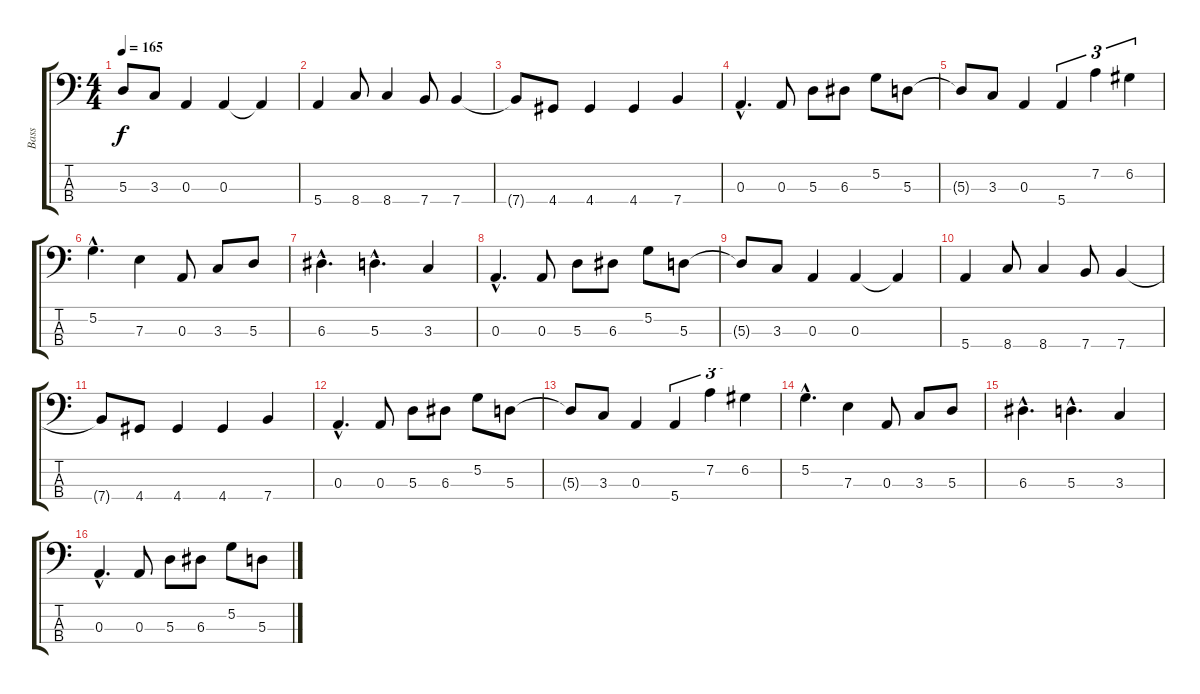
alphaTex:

\track ("Bass" "Bass") {instrument electricbassfinger}
\staff {score tabs}
\tuning (G2 D2 A1 E1) {hide}
\ts (4 4)
\tempo 165
\clef f4
\ks c
5.3{t}.8{dy f} 3.3.8 0.3.4 0.3.4 0.3{t}.4 |
5.4.4 8.4.8 8.4.4 7.4.8 7.4.4 |
7.4{t}.8 4.4.8 4.4.4 4.4.4 7.4.4 |
0.3{hac}.4{d} 0.3.8 5.3.8 6.3.8 5.2.8 5.3.8 |
5.3{t}.8 3.3.8 0.3.4 5.4.4{tu (3 2)} 7.2.4{tu (3 2)} 6.2.4{tu (3 2)} |
5.2{hac}.4{d} 7.3.4 0.3.8 3.3.8 5.3.8 |
6.3{hac}.4{d} 5.3{hac}.4{d} 3.3.4 |
0.3{hac}.4{d} 0.3.8 5.3.8 6.3.8 5.2.8 5.3.8 |
5.3{t}.8 3.3.8 0.3.4 0.3.4 0.3{t}.4 |
5.4.4 8.4.8 8.4.4 7.4.8 7.4.4 |
7.4{t}.8 4.4.8 4.4.4 4.4.4 7.4.4 |
0.3{hac}.4{d} 0.3.8 5.3.8 6.3.8 5.2.8 5.3.8 |
5.3{t}.8 3.3.8 0.3.4 5.4.4{tu (3 2)} 7.2.4{tu (3 2)} 6.2.4{tu (3 2)} |
5.2{hac}.4{d} 7.3.4 0.3.8 3.3.8 5.3.8 |
6.3{hac}.4{d} 5.3{hac}.4{d} 3.3.4 |
0.3{hac}.4{d} 0.3.8 5.3.8 6.3.8 5.2.8 5.3.8
